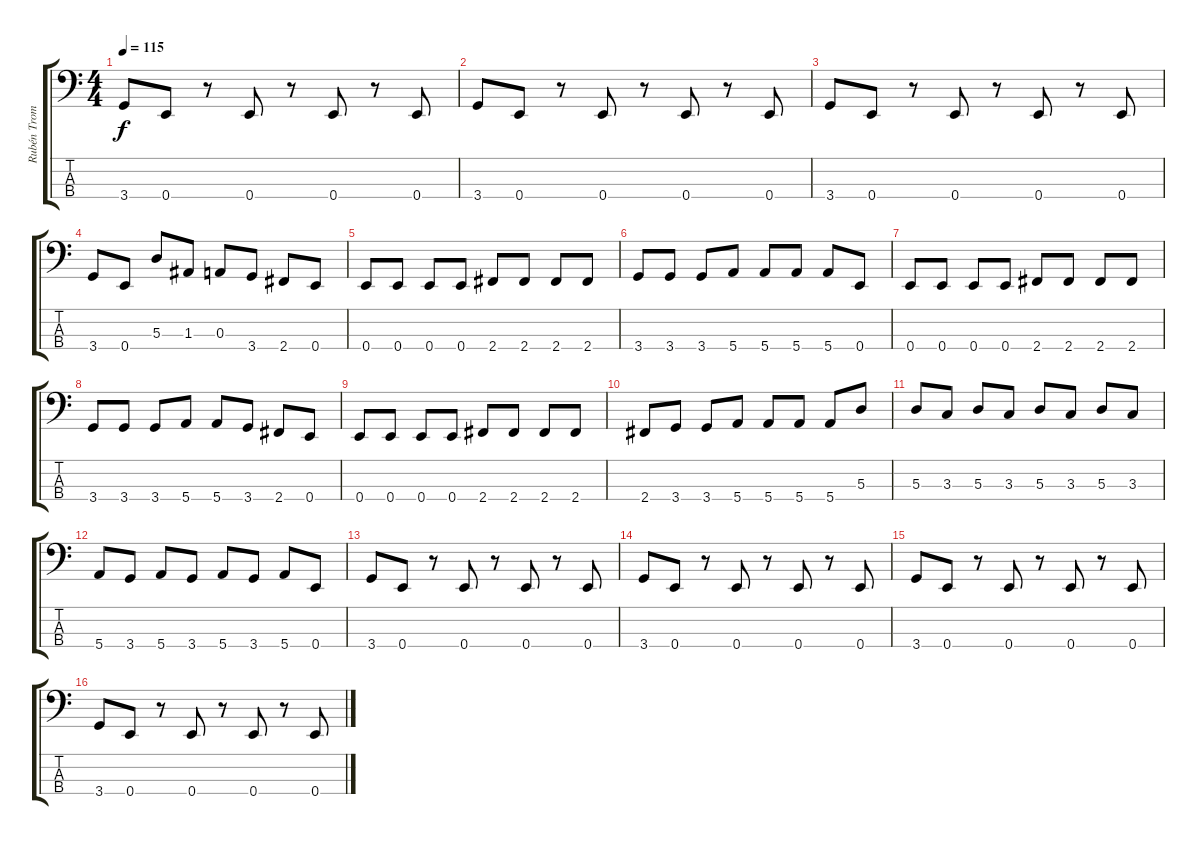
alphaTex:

\track ("Rubén Trombini" "Rubén Trom") {instrument electricbasspick}
\staff {score tabs}
\tuning (G2 D2 A1 E1) {hide}
\ts (4 4)
\tempo 115
\clef f4
\ks c
3.4.8{dy f} 0.4.8 r.8 0.4.8 r.8 0.4.8 r.8 0.4.8 |
3.4.8 0.4.8 r.8 0.4.8 r.8 0.4.8 r.8 0.4.8 |
3.4.8 0.4.8 r.8 0.4.8 r.8 0.4.8 r.8 0.4.8 |
3.4.8 0.4.8 5.3.8 1.3.8 0.3.8 3.4.8 2.4.8 0.4.8 |
0.4.8 0.4.8 0.4.8 0.4.8 2.4.8 2.4.8 2.4.8 2.4.8 |
3.4.8 3.4.8 3.4.8 5.4.8 5.4.8 5.4.8 5.4.8 0.4.8 |
0.4.8 0.4.8 0.4.8 0.4.8 2.4.8 2.4.8 2.4.8 2.4.8 |
3.4.8 3.4.8 3.4.8 5.4.8 5.4.8 3.4.8 2.4.8 0.4.8 |
0.4.8 0.4.8 0.4.8 0.4.8 2.4.8 2.4.8 2.4.8 2.4.8 |
2.4.8 3.4.8 3.4.8 5.4.8 5.4.8 5.4.8 5.4.8 5.3.8 |
5.3.8 3.3.8 5.3.8 3.3.8 5.3.8 3.3.8 5.3.8 3.3.8 |
5.4.8 3.4.8 5.4.8 3.4.8 5.4.8 3.4.8 5.4.8 0.4.8 |
3.4.8 0.4.8 r.8 0.4.8 r.8 0.4.8 r.8 0.4.8 |
3.4.8 0.4.8 r.8 0.4.8 r.8 0.4.8 r.8 0.4.8 |
3.4.8 0.4.8 r.8 0.4.8 r.8 0.4.8 r.8 0.4.8 |
3.4.8 0.4.8 r.8 0.4.8 r.8 0.4.8 r.8 0.4.8
